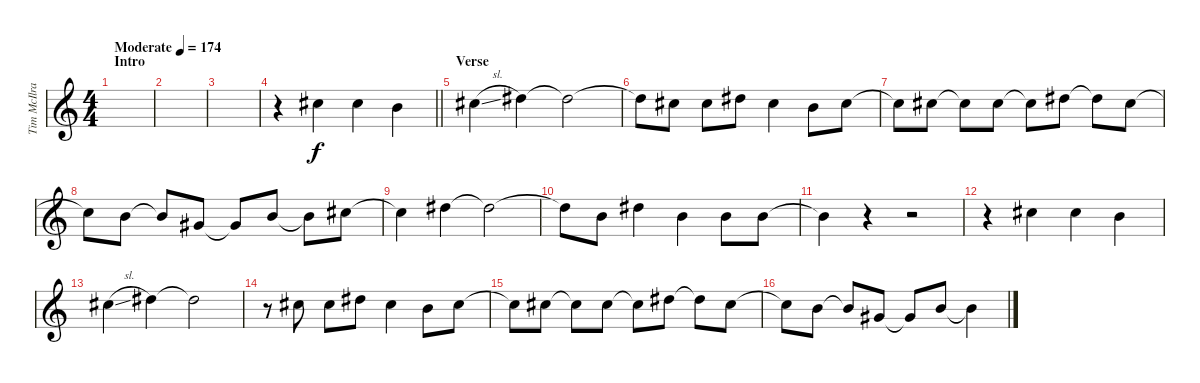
\track ("Tim McIlrath - Vocals" "Tim McIlra") {instrument distortionguitar}
\staff {score}
\tuning (Eb4 Bb3 Gb3 Db3 Ab2 Eb2) {hide}
\ts (4 4)
\section ("" "Intro")
\tempo (174 "Moderate")
\clef g2
\ks c
|
|
|
\barLineRight lightlight
r.4 3.2.4 3.2.4 1.2.4 |
\section ("" "Verse")
3.2{sl}.4 5.2.4 5.2{t}.2 |
5.2{t}.8 3.2.8 3.2.8 5.2.8 3.2.4 1.2.8 3.2.8 |
3.2{t}.8 3.2.8 3.2{t}.8 3.2.8 3.2{t}.8 5.2.8 5.2{t}.8 3.2.8 |
3.2{t}.8 1.2.8 1.2{t}.8 2.3.8 2.3{t}.8 1.2.8 1.2{t}.8 3.2.8 |
3.2{t}.4 5.2.4 5.2{t}.2 |
5.2{t}.8 1.2.8 5.2.4 1.2.4 1.2.8 1.2.8 |
1.2{t}.4 r.4 r.2 |
r.4 3.2.4 3.2.4 1.2.4 |
3.2{sl}.4 5.2.4 5.2{t}.2 |
r.8 3.2.8 3.2.8 5.2.8 3.2.4 1.2.8 3.2.8 |
3.2{t}.8 3.2.8 3.2{t}.8 3.2.8 3.2{t}.8 5.2.8 5.2{t}.8 3.2.8 |
3.2{t}.8 1.2.8 1.2{t}.8 2.3.8 2.3{t}.8 1.2.8 1.2{t}.4
